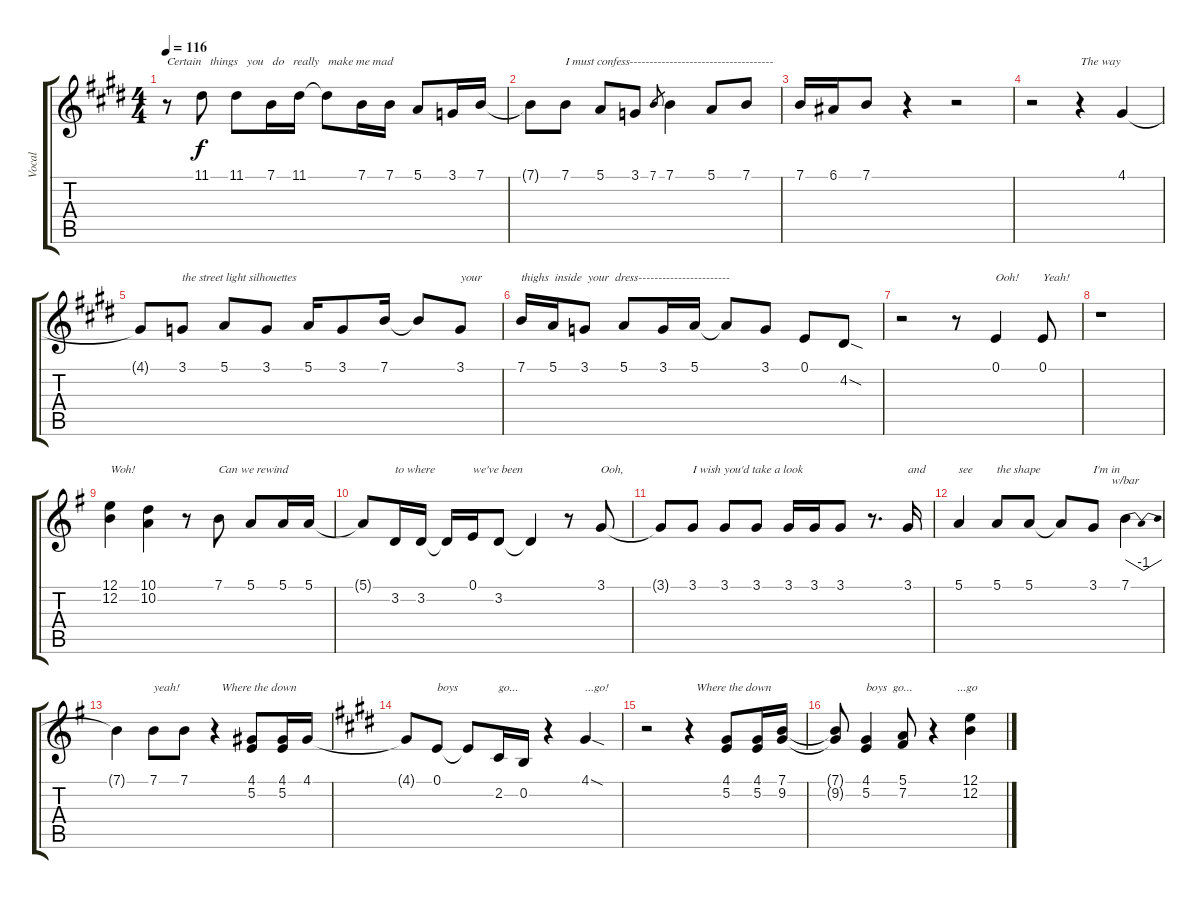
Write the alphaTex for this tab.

\track ("Vocal" "Vocal") {instrument altosax}
\staff {score tabs}
\tuning (E4 B3 G3 D3 A2 E2) {hide}
\ts (4 4)
\tempo 116
\clef g2
\ks e
r.8{txt "Certain   things   you   do   really   make me mad" dy f} 11.1.8 11.1.8 7.1.16 11.1.16 11.1{t}.8 7.1.16 7.1.16 5.1.8 3.1.16 7.1.16 |
7.1{t}.8 7.1.8{txt "I must confess------------------------------------"} 5.1.8 3.1.8 7.1.8{gr} 7.1.4 5.1.8 7.1.8 |
7.1.16 6.1.16 7.1.8 r.4 r.2 |
r.2 r.4{txt "The way"} 4.1.4 |
4.1{t}.8 3.1.8{txt "the street light silhouettes"} 5.1.8 3.1.8 5.1.16 3.1.8 7.1.16 7.1{t}.8 3.1.8{txt "your"} |
7.1.16{txt "thighs  inside  your  dress-----------------------"} 5.1.16 3.1.8 5.1.8 3.1.16 5.1.16 5.1{t}.8 3.1.8 0.1.8 4.2{sod}.8 |
r.2 r.8 0.1.4{txt "Ooh!"} 0.1.8{txt "Yeah!"} |
r.1 |
\ks g
(12.1 12.2).4{txt "Woh!"} (10.1 10.2).4 r.8 7.1.8{txt "Can we rewind"} 5.1.8 5.1.16 5.1.16 |
5.1{t}.8 3.2.16{txt "to where"} 3.2.16 3.2{t}.16 0.1.16{txt "we've been"} 3.2.8 3.2{t}.4 r.8 3.1.8{txt "Ooh,"} |
3.1{t}.8 3.1.8{txt "I wish you'd take a look"} 3.1.8 3.1.8 3.1.16 3.1.16 3.1.8 r.8{d} 3.1.16{txt "and"} |
5.1.4{txt "see"} 5.1.8{txt "the shape"} 5.1.8 5.1{t}.8 3.1.8{txt "I'm in"} 7.1.4{tbe (dip default 0 0 30 -4 60 0)} |
7.1{t}.4 7.1.8{txt "yeah!"} 7.1.8 r.4{txt "  Where the down"} (4.1 5.2).8 (4.1 5.2).16 4.1.16 |
\ks e
4.1{t}.8 0.1.8{txt "boys"} 0.1{t}.8 2.2.16{txt "go..."} 0.2.16 r.4 4.1{sod}.4{txt "...go!"} |
r.2 r.4{txt "  Where the down"} (4.1 5.2).8 (4.1 5.2).16 (7.1 9.2).16 |
(7.1{t} 9.2{t}).8 (4.1 5.2).4{txt "boys  go..."} (5.1 7.2).8 r.4{txt "        ...go"} (12.1 12.2).4
